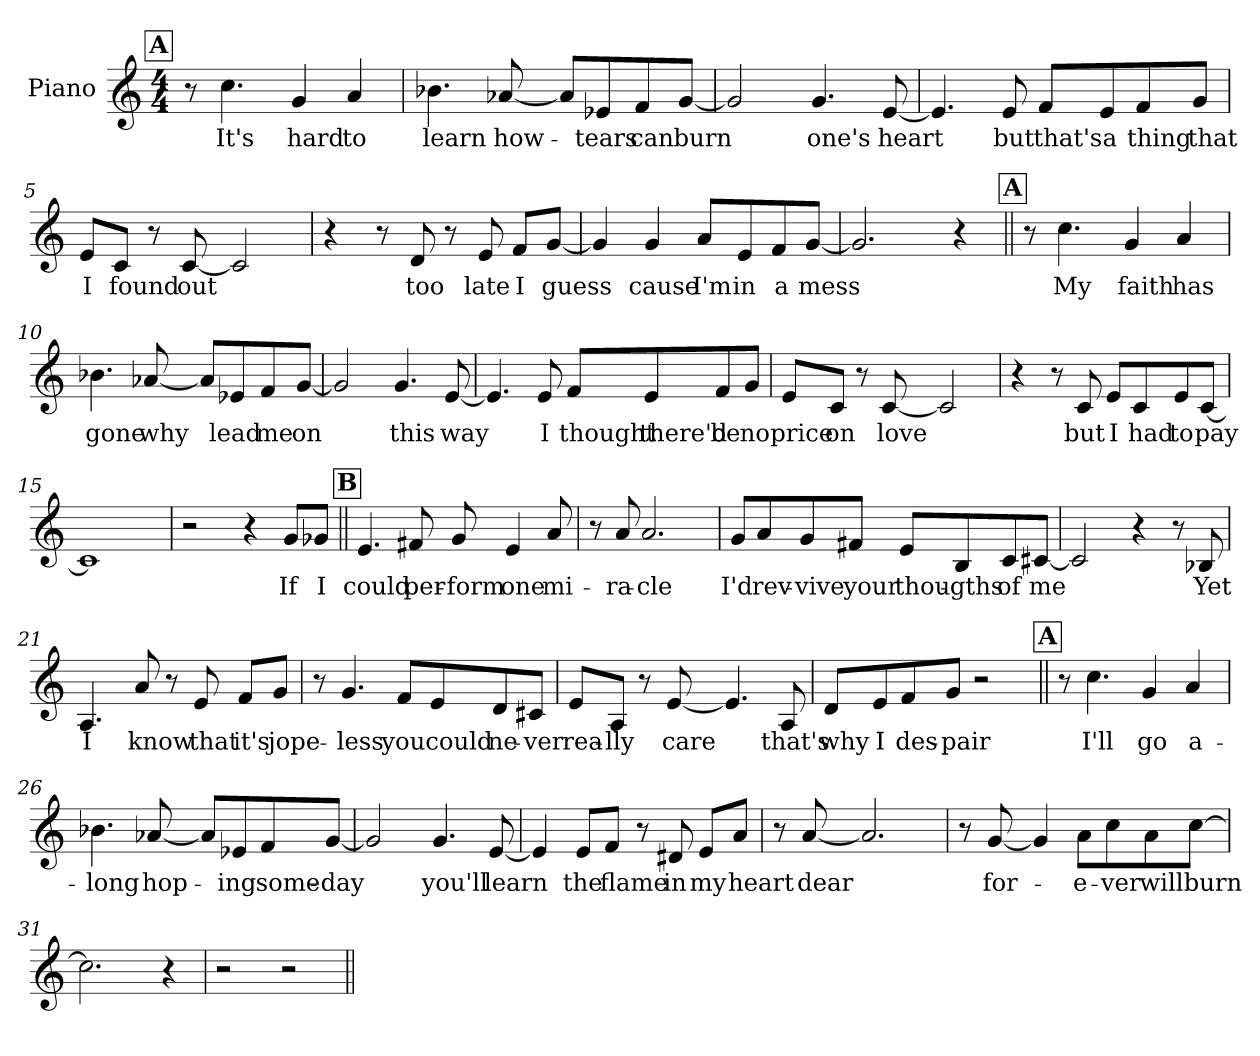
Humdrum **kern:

**kern	**text
*part1	*part1
*staff1	*staff1
*I"Piano	*
*I'Pno.	*
*clefG2	*
*k[]	*
*M4/4	*
!!LO:REH:place=s1:a:B:fs=11:t=A
=1	=1
8r	.
*MM224	*
!	!LO:LY:b
4.cc\	It's
!	!LO:LY:b
4g/	hard
!	!LO:LY:b
4a/	to
=2	=2
!	!LO:LY:b
4.b-X\	learn
!	!LO:LY:b
[8a-X/	how-
8a-/L]	.
!	!LO:LY:b
8e-X/	-tears
!	!LO:LY:b
8f/	can
!	!LO:LY:b
[8g/J	burn
=3	=3
2g/]	.
!	!LO:LY:b
4.g/	one's
!	!LO:LY:b
[8e/	heart
=4	=4
4.e/]	.
!	!LO:LY:b
8e/	but
!	!LO:LY:b
8f/L	that's
!	!LO:LY:b
8e/	a
!	!LO:LY:b
8f/	thing
!	!LO:LY:b
8g/J	that
!!LO:LB:g=z
=5	=5
!	!LO:LY:b
8e/L	I
!	!LO:LY:b
8c/J	found
8r	.
!	!LO:LY:b
[8c/	out
2c/]	.
=6	=6
4r	.
8r	.
!	!LO:LY:b
8d/	too
8r	.
!	!LO:LY:b
8e/	late
!	!LO:LY:b
8f/L	I
!	!LO:LY:b
[8g/J	guess
=7	=7
4g/]	.
!	!LO:LY:b
4g/	cause
!	!LO:LY:b
8a/L	I'm
!	!LO:LY:b
8e/	in
!	!LO:LY:b
8f/	a
!	!LO:LY:b
[8g/J	mess
=8	=8
2.g/]	.
4r	.
!!LO:LB:g=z
!!LO:REH:place=s1:a:B:fs=11:t=A
=9||	=9||
8r	.
!	!LO:LY:b
4.cc\	My
!	!LO:LY:b
4g/	faith
!	!LO:LY:b
4a/	has
=10	=10
!	!LO:LY:b
4.b-X\	gone
!	!LO:LY:b
[8a-X/	why
8a-/L]	.
!	!LO:LY:b
8e-X/	lead
!	!LO:LY:b
8f/	me
!	!LO:LY:b
[8g/J	on
=11	=11
2g/]	.
!	!LO:LY:b
4.g/	this
!	!LO:LY:b
[8e/	way
=12	=12
4.e/]	.
!	!LO:LY:b
8e/	I
!	!LO:LY:b
8f/L	thought
!	!LO:LY:b
8e/	there'd
!	!LO:LY:b
8f/	be
!	!LO:LY:b
8g/J	no
!!LO:LB:g=z
=13	=13
!	!LO:LY:b
8e/L	price
!	!LO:LY:b
8c/J	on
8r	.
!	!LO:LY:b
[8c/	love
2c/]	.
=14	=14
4r	.
8r	.
!	!LO:LY:b
8c/	but
!	!LO:LY:b
8e/L	I
!	!LO:LY:b
8c/	had
!	!LO:LY:b
8e/	to
!	!LO:LY:b
[8c/J	pay
=15	=15
1c]	.
=16	=16
2r	.
4r	.
!	!LO:LY:b
8g/L	If
!	!LO:LY:b
8g-X/J	I
!!LO:LB:g=z
!!LO:REH:place=s1:a:B:fs=11:t=B
=17||	=17||
!	!LO:LY:b
4.e/	could
!	!LO:LY:b
8f#X/	per-
!	!LO:LY:b
8g/	-form
!	!LO:LY:b
4e/	one
!	!LO:LY:b
8a/	mi-
=18	=18
8r	.
!	!LO:LY:b
8a/	-ra-
!	!LO:LY:b
2.a/	-cle
=19	=19
!	!LO:LY:b
8g/L	I'd
!	!LO:LY:b
8a/	rev-
!	!LO:LY:b
8g/	-vive
!	!LO:LY:b
8f#X/J	your
!	!LO:LY:b
8e/L	thou-
!	!LO:LY:b
8B/	-gths
!	!LO:LY:b
8c/	of
!	!LO:LY:b
[8c#X/J	me
=20	=20
2c#/]	.
4r	.
8r	.
!	!LO:LY:b
8B-X/	Yet
!!LO:LB:g=z
=21	=21
!	!LO:LY:b
4.A/	I
!	!LO:LY:b
8a/	know
8r	.
!	!LO:LY:b
8e/	that
!	!LO:LY:b
8f/L	it's
!	!LO:LY:b
8g/J	jope-
=22	=22
8r	.
!	!LO:LY:b
4.g/	-less
!	!LO:LY:b
8f/L	you
!	!LO:LY:b
8e/	could
!	!LO:LY:b
8d/	ne-
!	!LO:LY:b
8c#X/J	-ver
=23	=23
!	!LO:LY:b
8e/L	rea-
!	!LO:LY:b
8A/J	-lly
8r	.
!	!LO:LY:b
[8e/	care
4.e/]	.
!	!LO:LY:b
8A/	that's
=24	=24
!	!LO:LY:b
8d/L	why
!	!LO:LY:b
8e/	I
!	!LO:LY:b
8f/	des-
!	!LO:LY:b
8g/J	-pair
2r	.
!!LO:LB:g=z
!!LO:REH:place=s1:a:B:fs=11:t=A
=25||	=25||
8r	.
!	!LO:LY:b
4.cc\	I'll
!	!LO:LY:b
4g/	go
!	!LO:LY:b
4a/	a-
=26	=26
!	!LO:LY:b
4.b-X\	-long
!	!LO:LY:b
[8a-X/	hop-
8a-/L]	.
!	!LO:LY:b
8e-X/	-ing
!	!LO:LY:b
8f/	some-
!	!LO:LY:b
[8g/J	-day
=27	=27
2g/]	.
!	!LO:LY:b
4.g/	you'll
!	!LO:LY:b
[8e/	learn
=28	=28
4e/]	.
!	!LO:LY:b
8e/L	the
!	!LO:LY:b
8f/J	flame
8r	.
!	!LO:LY:b
8d#X/	in
!	!LO:LY:b
8e/L	my
!	!LO:LY:b
8a/J	heart
!!LO:LB:g=z
=29	=29
8r	.
!	!LO:LY:b
[8a/	dear
2.a/]	.
=30	=30
8r	.
!	!LO:LY:b
[8g/	for-
4g/]	.
!	!LO:LY:b
8a\L	-e-
!	!LO:LY:b
8cc\	-ver
!	!LO:LY:b
8a\	will
!	!LO:LY:b
[8cc\J	burn
=31	=31
2.cc\]	.
4r	.
=32	=32
2r	.
2r	.
=||	=||
*-	*-
